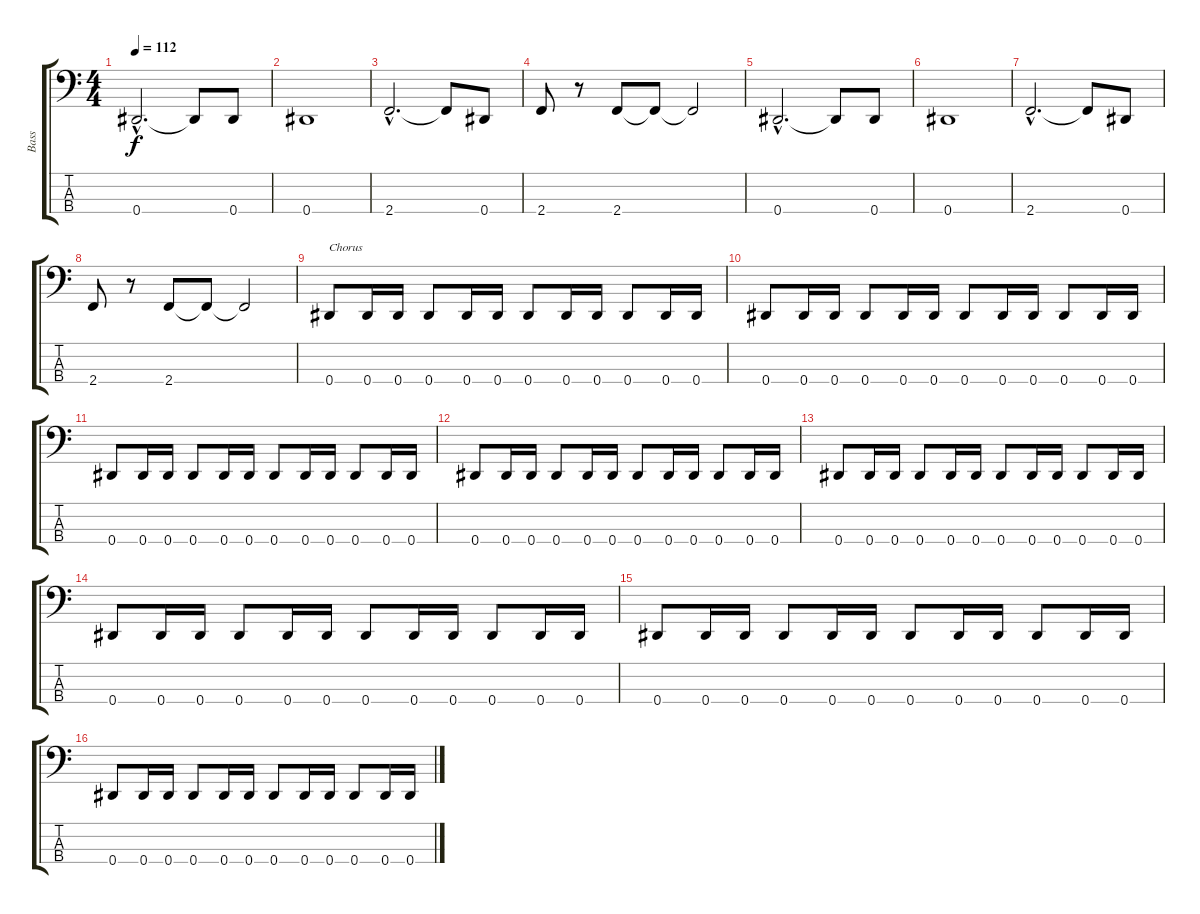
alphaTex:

\track ("Bass" "Bass") {instrument slapbass2}
\staff {score tabs}
\tuning (Gb2 Db2 Ab1 Eb1) {hide}
\ts (4 4)
\tempo 112
\clef f4
\ks c
0.4{hac}.2{d dy f} 0.4{t}.8 0.4.8 |
0.4.1 |
2.4{hac}.2{d} 2.4{t}.8 0.4.8 |
2.4.8 r.8 2.4.8 2.4{t}.8 2.4{t}.2 |
0.4{hac}.2{d} 0.4{t}.8 0.4.8 |
0.4.1 |
2.4{hac}.2{d} 2.4{t}.8 0.4.8 |
2.4.8 r.8 2.4.8 2.4{t}.8 2.4{t}.2 |
0.4.8{txt "Chorus"} 0.4.16 0.4.16 0.4.8 0.4.16 0.4.16 0.4.8 0.4.16 0.4.16 0.4.8 0.4.16 0.4.16 |
0.4.8 0.4.16 0.4.16 0.4.8 0.4.16 0.4.16 0.4.8 0.4.16 0.4.16 0.4.8 0.4.16 0.4.16 |
0.4.8 0.4.16 0.4.16 0.4.8 0.4.16 0.4.16 0.4.8 0.4.16 0.4.16 0.4.8 0.4.16 0.4.16 |
0.4.8 0.4.16 0.4.16 0.4.8 0.4.16 0.4.16 0.4.8 0.4.16 0.4.16 0.4.8 0.4.16 0.4.16 |
0.4.8 0.4.16 0.4.16 0.4.8 0.4.16 0.4.16 0.4.8 0.4.16 0.4.16 0.4.8 0.4.16 0.4.16 |
0.4.8 0.4.16 0.4.16 0.4.8 0.4.16 0.4.16 0.4.8 0.4.16 0.4.16 0.4.8 0.4.16 0.4.16 |
0.4.8 0.4.16 0.4.16 0.4.8 0.4.16 0.4.16 0.4.8 0.4.16 0.4.16 0.4.8 0.4.16 0.4.16 |
0.4.8 0.4.16 0.4.16 0.4.8 0.4.16 0.4.16 0.4.8 0.4.16 0.4.16 0.4.8 0.4.16 0.4.16
